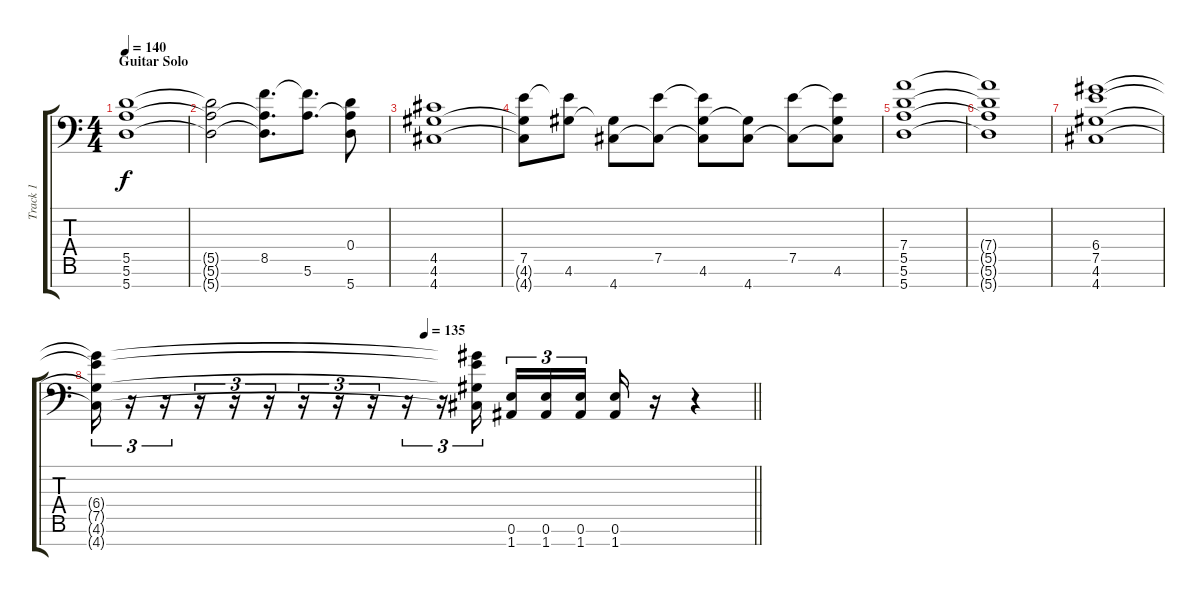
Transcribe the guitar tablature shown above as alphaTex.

\track ("Track 1" "Track 1") {instrument distortionguitar}
\staff {score tabs}
\tuning (E4 B3 G3 D3 A2 E2 A1) {hide}
\ts (4 4)
\section ("" "Guitar Solo")
\tempo 140
\clef f4
\ks c
(5.5 5.6 5.7).1{dy f} |
(5.5{t} 5.6{t} 5.7{t}).2 (8.5 5.6{t} 5.7{t}).8{d} (8.5{t} 5.6).8{d} (0.4 5.6{t} 5.7).8 |
(4.5 4.6 4.7).1 |
(7.5 4.6{t} 4.7{t}).8 (7.5{t} 4.6).8 (4.6{t} 4.7).8 (7.5 4.7{t}).8 (7.5{t} 4.6 4.7{t}).8 (4.6{t} 4.7).8 (7.5 4.7{t}).8 (7.5{t} 4.6 4.7{t}).8 |
(7.4 5.5 5.6 5.7).1 |
(7.4{t} 5.5{t} 5.6{t} 5.7{t}).1 |
(6.4 7.5 4.6 4.7).1 |
\tempo (135 0.5)
\barLineRight lightlight
(6.4{t} 7.5{t} 4.6{t} 4.7{t}).16{tu (3 2)} r.16{tu (3 2)} r.16{tu (3 2)} r.16{tu (3 2)} r.16{tu (3 2)} r.16{tu (3 2)} r.16{tu (3 2)} r.16{tu (3 2)} r.16{tu (3 2)} r.16{tu (3 2)} r.16{tu (3 2)} (6.4{t} 7.5{t} 4.6{t} 4.7{t}).16{tu (3 2)} (0.6 1.7).16{tu (3 2)} (0.6 1.7).16{tu (3 2)} (0.6 1.7).16{tu (3 2) beam splitsecondary} (0.6 1.7).16 r.16 r.4
